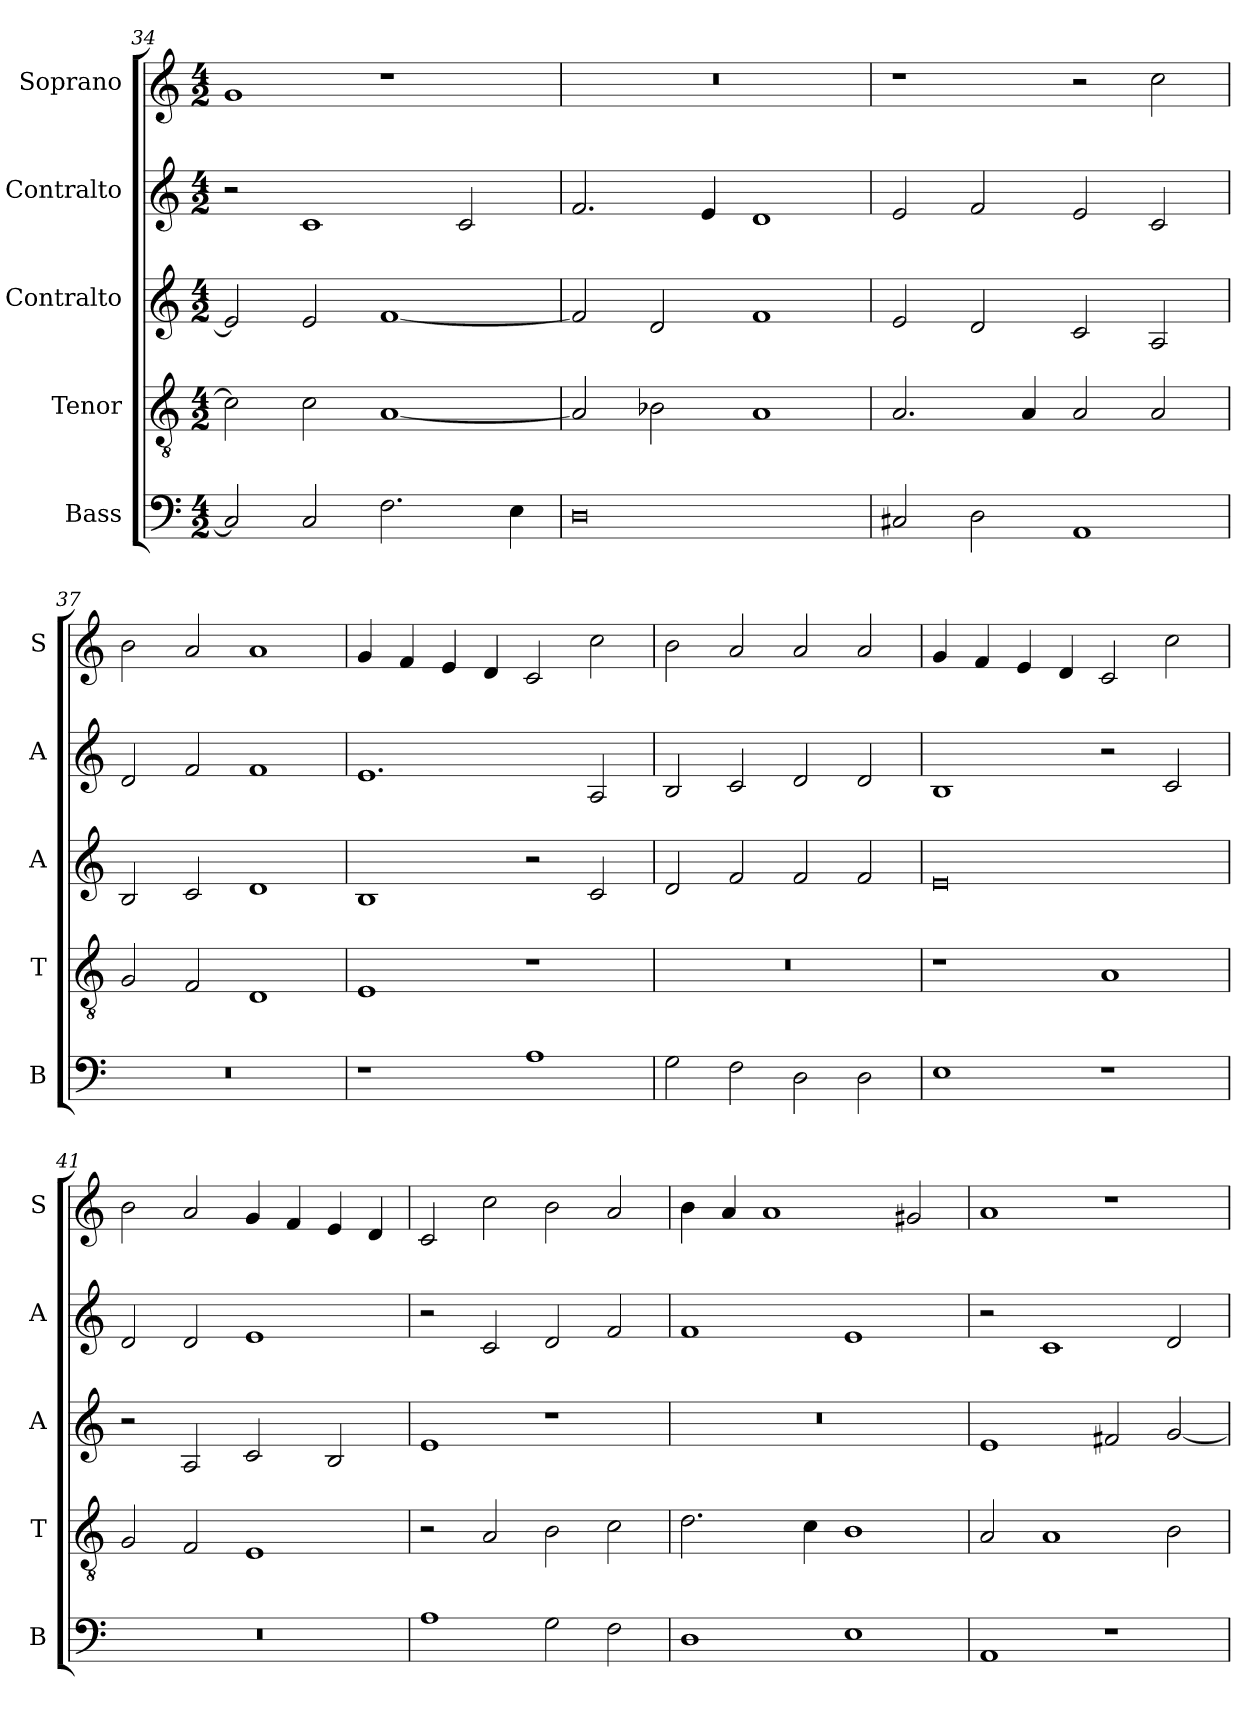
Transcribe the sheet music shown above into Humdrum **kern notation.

**kern	**kern	**kern	**kern	**kern
*part5	*part4	*part3	*part2	*part1
*staff5	*staff4	*staff3	*staff2	*staff1
*I"Bass	*I"Tenor	*I"Contralto	*I"Contralto	*I"Soprano
*I'B	*I'T	*I'A	*I'A	*I'S
*clefF4	*clefGv2	*clefG2	*clefG2	*clefG2
*k[]	*k[]	*k[]	*k[]	*k[]
*E:phr	*E:phr	*E:phr	*E:phr	*E:phr
*M4/2	*M4/2	*M4/2	*M4/2	*M4/2
=34	=34	=34	=34	=34
2C]	2c]	2e]	2r	1g
2C	2c	2e	1c	.
2.F	[1A	[1f	.	1r
.	.	.	2c	.
4E	.	.	.	.
=35	=35	=35	=35	=35
0D	2A]	2f]	2.f	0r
.	2B-X	2d	.	.
.	.	.	4e	.
.	1A	1f	1d	.
=36	=36	=36	=36	=36
2C#X	2.A	2e	2e	1r
2D	.	2d	2f	.
.	4A	.	.	.
1AA	2A	2c	2e	2r
.	2A	2A	2c	2cc
=37	=37	=37	=37	=37
0r	2G	2B	2d	2b
.	2F	2c	2f	2a
.	1D	1d	1f	1a
=38	=38	=38	=38	=38
1r	1E	1B	1.e	4g
.	.	.	.	4f
.	.	.	.	4e
.	.	.	.	4d
1A	1r	2r	.	2c
.	.	2c	2A	2cc
=39	=39	=39	=39	=39
2G	0r	2d	2B	2b
2F	.	2f	2c	2a
2D	.	2f	2d	2a
2D	.	2f	2d	2a
=40	=40	=40	=40	=40
1E	1r	0e	1B	4g
.	.	.	.	4f
.	.	.	.	4e
.	.	.	.	4d
1r	1A	.	2r	2c
.	.	.	2c	2cc
=41	=41	=41	=41	=41
0r	2G	2r	2d	2b
.	2F	2A	2d	2a
.	1E	2c	1e	4g
.	.	.	.	4f
.	.	2B	.	4e
.	.	.	.	4d
=42	=42	=42	=42	=42
1A	2r	1e	2r	2c
.	2A	.	2c	2cc
2G	2B	1r	2d	2b
2F	2c	.	2f	2a
=43	=43	=43	=43	=43
1D	2.d	0r	1f	4b
.	.	.	.	4a
.	.	.	.	1a
.	4c	.	.	.
1E	1B	.	1e	.
.	.	.	.	2g#X
=44	=44	=44	=44	=44
1AA	2A	1e	2r	1a
.	1A	.	1c	.
1r	.	2f#X	.	1r
.	2B	[2g	2d	.
=	=	=	=	=
*-	*-	*-	*-	*-
